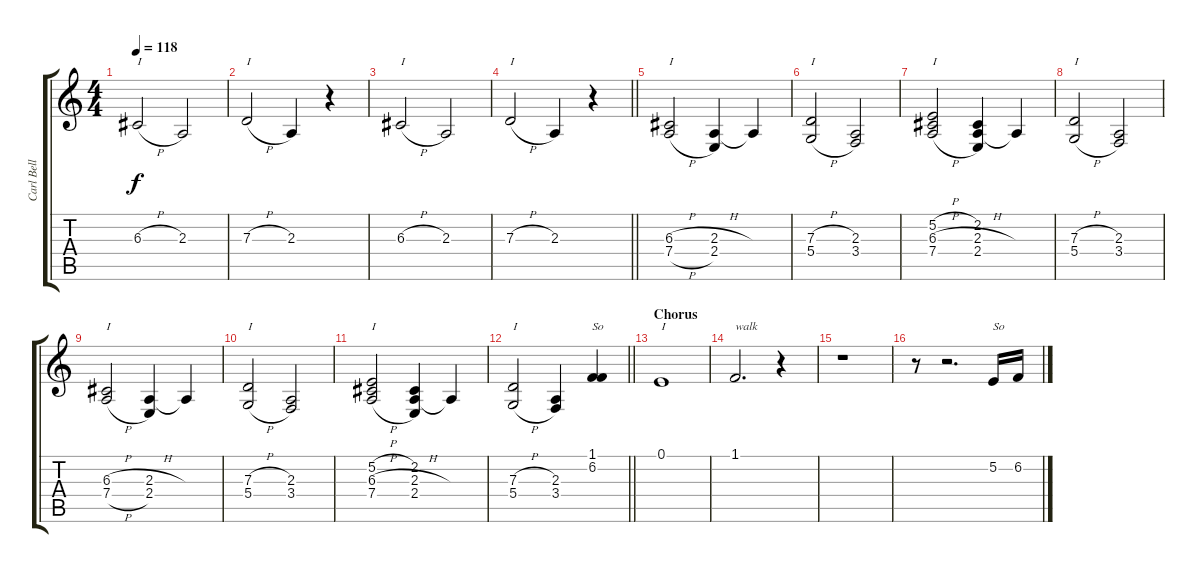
\track ("Carl Bell (Backing Vocals)" "Carl Bell ") {instrument harmonica}
\staff {score tabs}
\tuning (E4 B3 G3 D3 A2 E2) {hide}
\ts (4 4)
\tempo 118
\clef g2
\ks c
6.3{h}.2{txt "I" dy f} 2.3.2 |
7.3{h}.2{txt "I"} 2.3.4 r.4 |
6.3{h}.2{txt "I"} 2.3.2 |
\barLineRight lightlight
7.3{h}.2{txt "I"} 2.3.4 r.4 |
(6.3{h} 7.4{h}).2{txt "I" volume 9} (2.3{h} 2.4).4 2.3{t}.4 |
(7.3{h} 5.4{h}).2{txt "I"} (2.3 3.4).2 |
(5.2{h} 6.3{h} 7.4{h}).2{txt "I"} (2.2 2.3{h} 2.4).4 2.3{t}.4 |
(7.3{h} 5.4{h}).2{txt "I"} (2.3 3.4).2 |
(6.3{h} 7.4{h}).2{txt "I" volume 16} (2.3{h} 2.4).4 2.3{t}.4 |
(7.3{h} 5.4{h}).2{txt "I"} (2.3 3.4).2 |
(5.2{h} 6.3{h} 7.4{h}).2{txt "I"} (2.2 2.3{h} 2.4).4 2.3{t}.4 |
\barLineRight lightlight
(7.3{h} 5.4{h}).2{txt "I"} (2.3 3.4).4 (1.1 6.2).4{txt "So"} |
\section ("" "Chorus")
0.1.1{txt "I"} |
1.1.2{d txt "walk"} r.4 |
r.1 |
r.8 r.2{d} 5.2.16{txt "So"} 6.2.16
